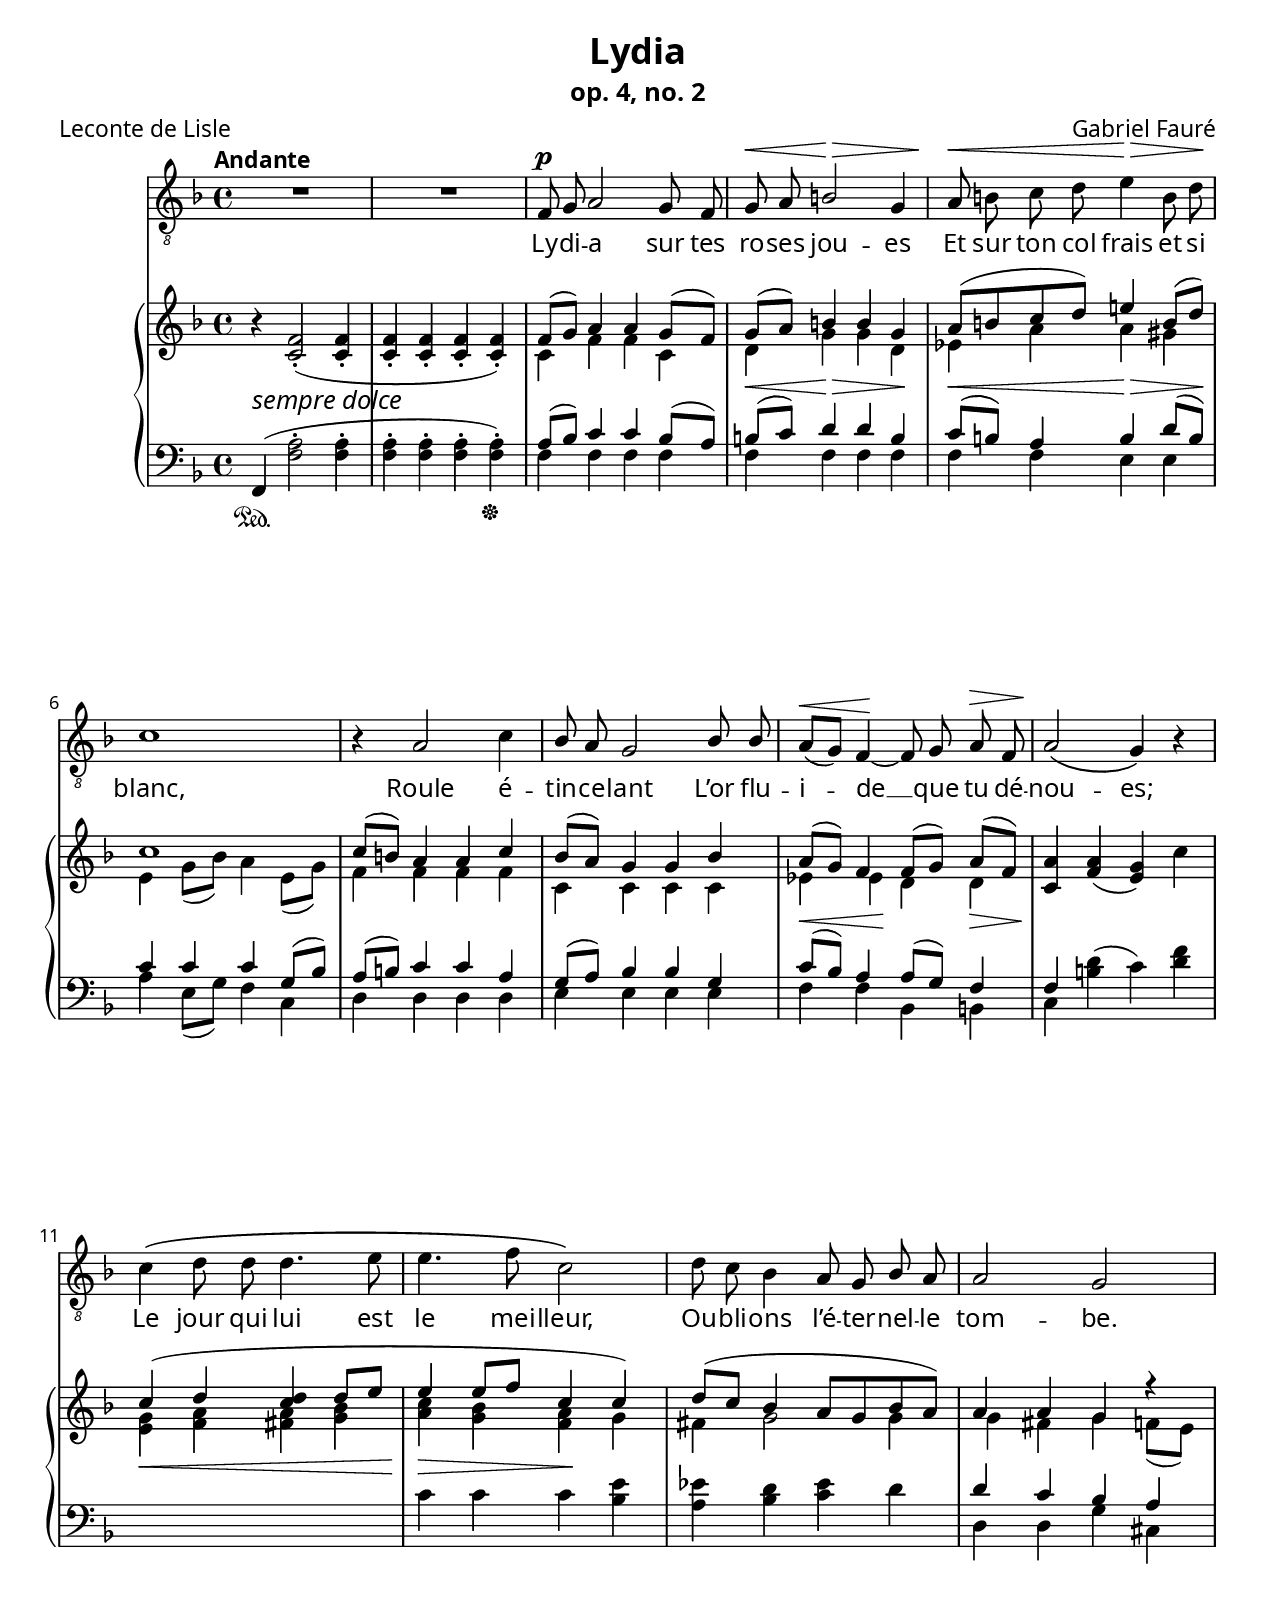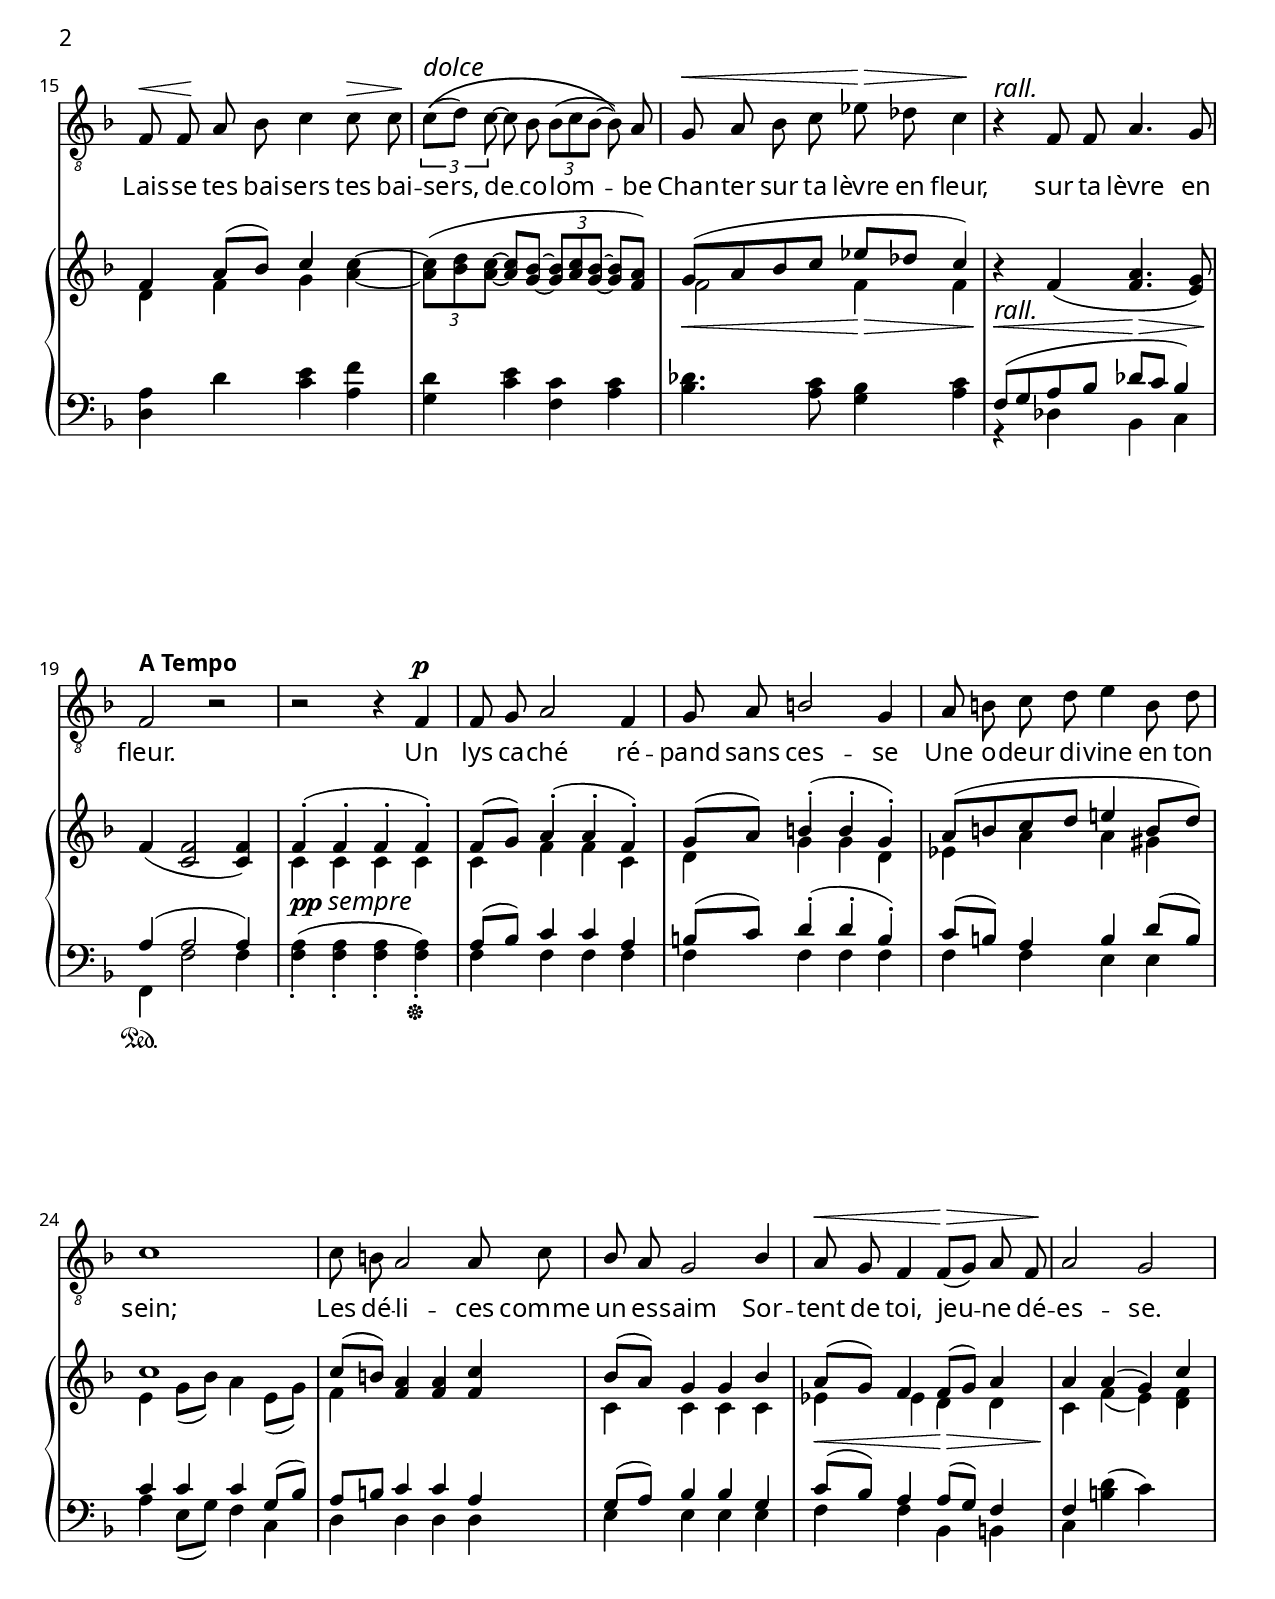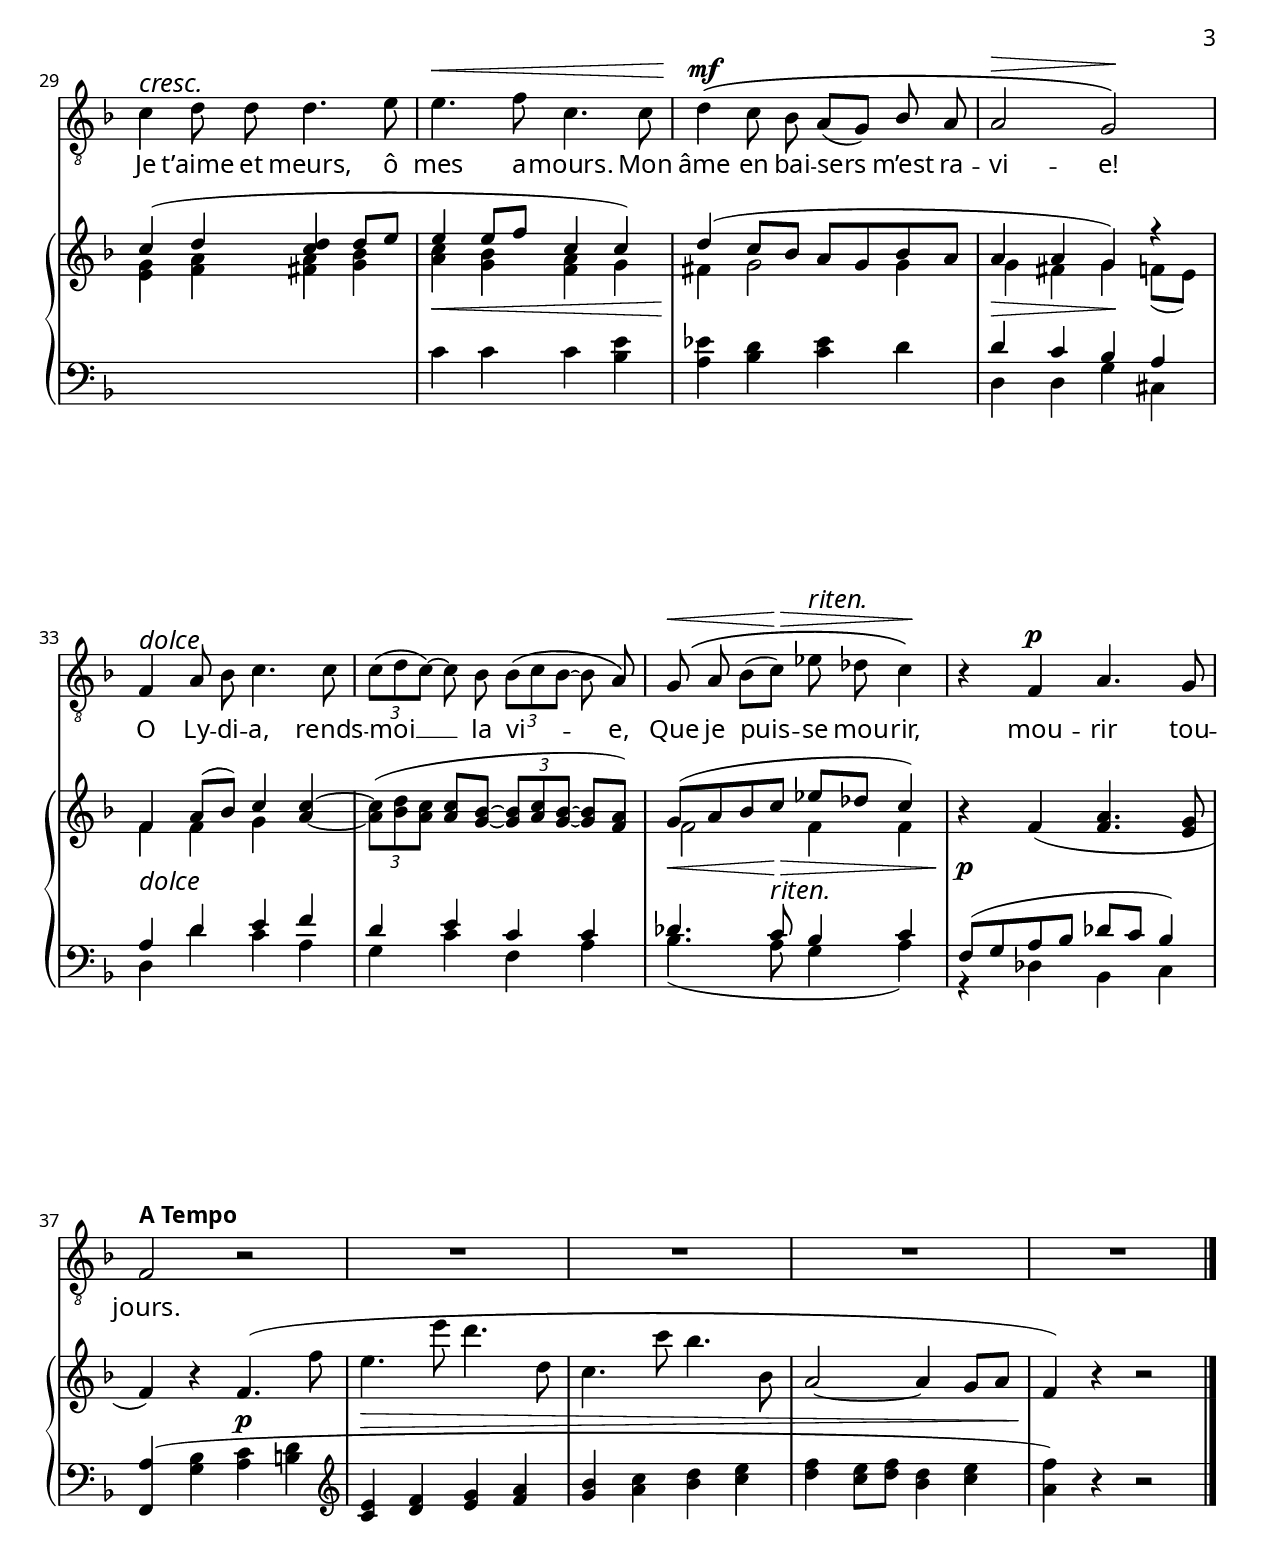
\version "2.19.81"
\language "english"
\paper {
  #(set-paper-size "letter")
  #(define fonts
     (set-global-fonts
     #:roman "Linux Libertine"
     ))
  page-count=3
  min-systems-per-page=3
   %page-breaking=#ly:page-turn-breaking
}
\header {
  title = "Lydia"
  subtitle = \markup{op. 4, no. 2}
  composer = "Gabriel Fauré"
  poet = "Leconte de Lisle"
  % Remove default LilyPond tagline
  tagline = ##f
  pdftitle="Lydia (Fauré, Gabriel)"
}

\layout {
  \context {
    \Voice
    \consists "Melody_engraver"
    \override Stem #'neutral-direction = #'()
  }
}

global = {
  \key f \major
  \time 4/4
  \tempo "Andante"
  \autoBeamOff

}

bassVoice = \fixed c {
  \global
  \dynamicUp
  % Music follows here.
  R1 R1 f8\p g8 a2 g8 f8
  g8\< a8 b2\> g4 a8\< b8 c'8 d'8 e'4\> b8 d'8\! c'1 r4 a2 c'4 bf8 a8 g2 bf8 bf8 a8\< ([g8]) f4~\! f8 g8 a8\> f8 a2 \(\!g4\) r4
  c'4 \(d'8 d'8 d'4. e'8 e'4. f'8 c'2\) d'8 c'8 bf4 a8 g8 bf8 a8 a2 g2
  f8\< f8\! a8 bf8 c'4 c'8\> c'8\!
  \tuplet 3/2 {c'8^\markup{\larger{\italic{dolce}}}  \( ([d'8]) c'8~} c'8 bf8 \tuplet 3/2 {bf8 [(c'8 bf8~]} bf8) \)a8 g8\< a8 bf8 c'8 ef'8\> df'8 c'4\!
  r4^\markup{\larger{\italic{rall.}}} f8 f8 a4. g8 f2 r2 r2 r4 f4\p f8 g8 a2 f4
  g8 a8 b2 g4 a8 b8 c'8 d'8 e'4 b8 d'8 c'1
  c'8 b8 a2 a8 c'8 bf8 a8 g2 bf4 a8\< g8 f4 f8\> ([g8]) a8 f8\! a2 g2
  c'4^\markup{\larger{\italic{cresc.}}} d'8 d'8 d'4. e'8 e'4.\< f'8 c'4. c'8 d'4\mf \(c'8 bf8 a8 ([g8]) bf8 a8 a2\> g2\)\!
  f4^\markup{\larger{\italic{dolce}}} a8 bf8 c'4. c'8 \tuplet 3/2 {c'8 \([d'8 c'8~\)]} c'8 bf8 \tuplet 3/2 {bf8 \([c'8 bf8~]} bf8 a8\) g8\< \( a8 bf8 ([c'8]\>) ef'8^\markup{\larger{\italic{riten.}}} df'8 c'4\!\) r4 f4\p a4. g8
  f2 r2 R1 R1 R1 R1
}

verse = \lyricmode {
  % Lyrics follow here.
  Ly -- di -- a sur tes ro -- ses jou -- es Et sur ton col frais et si blanc, Roule é -- tin -- ce -- lant L’or flu -- i -- de __ que tu dé -- nou -- es;
  Le jour qui lui est le mei -- lleur, Ou -- bli -- ons l’é -- ter -- nel -- le tom -- be. Lais -- se tes bai -- sers tes bai -- sers, de __ co -- lom -- be Chan -- ter sur ta lèvre en fleur, sur ta lèvre en fleur. Un lys ca -- ché ré -- pand sans ces -- se Une o -- deur di -- vine en ton sein;
  Les dé -- li -- ces comme un es -- saim Sor -- tent de toi, jeu -- ne dé -- es -- se.
  Je t’aime et meurs, ô mes a -- mours. Mon âme en bai -- sers m’est ra -- vi -- e!
  O Ly -- di -- a, rends -- moi __ la vi -- e, Que je puis -- se mou -- rir, mou -- rir tou -- jours.
}

right = \fixed c' {
  \global
  % Music follows here.
  r4 <c f>2-. (<c f>4-. <c f>4-. <c f>4-. <c f>4-. <c f>4-.) <<{f8 ([g8]) a4 a4 g8 ([f8])}\\{c4 f4 f4 c4}>>
  <<{g8 ([a8]) b4 b4 g4 a8 ([b8 c'8 d'8]) e'!4 b8 ([d'8]) c'1 c'8 ([b8]) a4 a4 c'4}\\{d4 g4 g4 d4 ef4 a4 a4 gs4 e4 g8 ([bf8]) a4 e8 ([g8]) f4 f4 f4 f4}>>
  <<{bf8 ([a8]) g4 g4 bf4 a8 ([g8]) f4 f8 ([g8]) a8 ([f8])}\\{c4 c4 c4 c4 ef4 ef4 d4 d4}>> <c a>4 <f a>4 (<e g>4) c'4
  <<{c'4 (d'4 <c' d'>4 d'8 [e'8] e'4 e'8 [f'8] c'4 c'4) d'8 ([c'8] bf4 a8 [g8 bf8 a8]) a4 a4 g4 r4}\\{<e g>4 <f a>4 <fs a>4 <g bf>4 <a c'>4 <g bf>4 <f a>4 g4 fs4 g2 g4 g4 fs4 g4 f8 ([e8])}>>
  <<{f4 a8 ([bf8]) c'4}\\{d4 f4 g4}>> <a c'>4~ \tuplet 3/2 {<a c'>8 ([<bf d'>8 <a~ c'~>8]} <a c'>8 [<g~ bf~>8] \tuplet 3/2 {<g bf>8 [<a c'>8 <g~ bf~>8]} <g bf>8 [<f a>8]) <<{g8 ([a8 bf8 c'8] ef'8 [df'8] c'4)}\\{f2 f4 f4}>>
  r4 f4 (<f a>4. <e g>8) f4 (<c f>2 <c f>4) <<{f4-. (f4-. f4-. f4-.) f8 ([g8]) a4-. (a4-. f4-.)}\\{c4 c4 c4 c4 c4 f4 f4 c4}>>
  <<{g8 ([a8]) b4-. (b4-. g4-.) a8 ([b8 c'8 d'8] e'!4 b8 [d'8]) c'1}\\{d4 g4 g4 d4 ef4 a4 a4 gs4 e4 g8 ([bf8]) a4 e8 ([g8])}>>
  <<{c'8 ([b8])}\\{f4}>> <f a>4 <f a>4 <f c'>4 <<{bf8 ([a8]) g4 g4 bf4}\\{c4 c4 c4 c4}>> <<{a8 ([g8]) f4 f8 ([g8]) a4 a4 a4 (g4) c'4}\\{ef4 ef4 d4 d4 c4 f4 (e4) <d f>4}>>
  <<{c'4 (d'4 <c' d'>4 d'8 [e'8] e'4 e'8 [f'8] c'4 c'4) d'4 (c'8 [bf8] a8 [g8 bf8 a8] a4 a4 g4) r4}\\{<e g>4 <f a>4 <fs a>4 <g bf>4 <a c'>4 <g bf>4 <f a>4 g4 fs4 g2 g4 g4 fs4 g4 f8 ([e8])}>>
  <<{f4 a8 ([bf8]) c'4}\\{f4 f4 g4}>> <a c'>~ \tuplet 3/2 {<a c'>8 ([<bf d'>8 <a c'>8]} <a c'>8 [<g bf>8~] \tuplet 3/2 {<g bf>8 [<a c'>8 <g bf>8~]} <g bf>8 [<f a>8]) <<{g8 ([a8 bf8 c'8] ef'8 [df'8] c'4)}\\{f2 f4 f4}>> r4 f4 (<f a>4. <e g>8 f4) r4 f4. (f'8 e'4. e''8 d''4. d'8 c'4. c''8 bf'4. bf8 a2~ a4 g8 [a8] f4) r4 r2
}

left = \fixed c {
  \global
  % Music follows here.
  f,4\sustainOn (<f a>2-. <f a>4-. <f a>4-. <f a>4-. <f a>4-. <f a>4-.\sustainOff) <<{a8 ([bf8]) c'4 c'4 bf8 ([a8])}\\{f4 f4 f4 f4}>>
  <<{b8 ([c'8]) d'4 d'4 b4 c'8 ([b8]) a4 b4 d'8 ([b8]) c'4 c'4 c'4 g8 ([bf8]) a8 ([b8]) c'4 c'4 a4}\\{f4 f4 f4 f4 f4 f4 e4 e4 a4 e8 ([g8]) f4 c4 d4 d4 d4 d4}>>
  <<{g8 ([a8]) bf4 bf4 g4 c'8 ([bf8]) a4 a8 ([g8]) f4 f4}\\{e4 e4 e4 e4 f4 f4 bf,4 b,4 c4}>> <b d'>4 (c'4) <d' f'>4
  s1 c'4 c'4 c'4 <bf e'>4 <a ef'>4 <bf d'>4 <c' ef'>4 d'4 <<{d'4 c'4 bf4 a4}\\{d4 d4 g4 cs4}>>
  <d a>4 d'4 <c' e'>4 <a f'>4 <g d'>4 <c' e'>4 <f c'>4 <a c'>4 <bf df'>4. <a c'>8 <g bf>4 <a c'>4
  <<{f8 ([g8 a8 bf8] df'8 [c'8] bf4) a4 (a2 a4) s1}\\{r4 df4 bf,4 c4 f,4\sustainOn f2 f4 <f a>4-. ^(<f a>4-. <f a>4-. <f a>4-.)\sustainOff}>>
  <<{a8 ([bf8]) c'4 c'4 a4}\\{f4 f4 f4 f4}>>
  <<{b8 ([c'8]) d'4-. (d'4-. b4-.) c'8 ([b8]) a4 b4 d'8 ([b8]) c'4 c'4 c'4 g8 ([bf8])}\\{f4 f4 f4 f4 f4 f4 e4 e4 a4 e8 ([g8]) f4 c4}>>
  <<{a8 [b8] c'4 c'4 a4 g8 ([a8]) bf4 bf4 g4 c'8 ([bf8]) a4 a8 ([g8]) f4 f4}\\{d4 d4 d4 d4 e4 e4 e4 e4f4 f4 bf,4 b,4 c4}>> <b d'>4 (c'4) s4
  s1 c'4 c'4 c'4 <bf e'>4 <a ef'>4 <bf d'>4 <c' ef'>4 d'4 <<{d'4 c'4 bf4 a4}\\{d4 d4 g4 cs4}>>
  <<{a4 d'4 e'4 f'4 d'4 e'4 c'4 c'4 df'4. c'8 bf4 c'4 f8 ([g8 a8 bf8] df'8 [c'8] bf4)}\\{d4 d'4 c'4 a4 g4 c'4 f4 a4 bf4. (a8 g4 a4) r4 df4 bf,4 c4}>>
  <f, a>4 (<g bf>4 <a c'>4 <b d'>4 \clef treble <c' e'>4 <d' f'>4 <e' g'>4 <f' a'>4 <g' bf'>4 <a' c''>4 <bf' d''>4 <c'' e''>4 <d'' f''>4 <c'' e''>8 [<d'' f''>8] <bf' d''>4 <c'' e''>4 <a' f''>4) r4 r2
}

scoreAdynamic = \fixed c'{
  \global
  s1-\markup{\larger{\italic{sempre dolce}}} s1 s1%\break
  s4\< s4\> s4 s4\!
  s8\< s8 s8 s8 s4\> s8 s8\!
  s1 s1%\break
  s1
  s4\< s4\! s4 s8\> s8
  s1\!%\break
  s1\< s4\> s4 s4\! s4 s1 s1%\break
  s1 s1 s2\< s4\> s4%\break
  s2\!\<^\markup{\larger{\italic{rall.}}} s2\> \tempo "A Tempo" s1\! s1-\markup{\dynamic pp \larger{\italic{sempre}}} s1%\break
  s1 s1 s1%\break
  s1 s1 s2\< s2\> s1\!%\break
  s1 s1\< s1\! s4\> s4 s4\! s4%\break
  s1-\markup{\larger{\italic{dolce}}} s1 s4.\< s8-\markup{\larger{\italic{riten.}}}\> s4 s4 s1\p\!%\break
 \tempo "A Tempo" s4 s4 s4\p s4 s1\> s1 s1 s1\!\bar"|."
}

bassVoicePart = \new Staff \with {
  instrumentName = ""
  midiInstrument = "choir aahs"
} { \clef "treble_8" \bassVoice }
\addlyrics { \verse }

pianoPart = \new PianoStaff \with {
  instrumentName = ""
} <<
  \new Staff = "right" \with {
    midiInstrument = "acoustic grand"
  } \right
  \new Dynamics \with { } \scoreAdynamic
  \new Staff = "left" \with {
    midiInstrument = "acoustic grand"
  } { \clef bass \left }
>>

\score {
  <<
    \bassVoicePart
    \pianoPart
  >>
  \layout { }
  \midi {
    \tempo 4=76
  }
}
